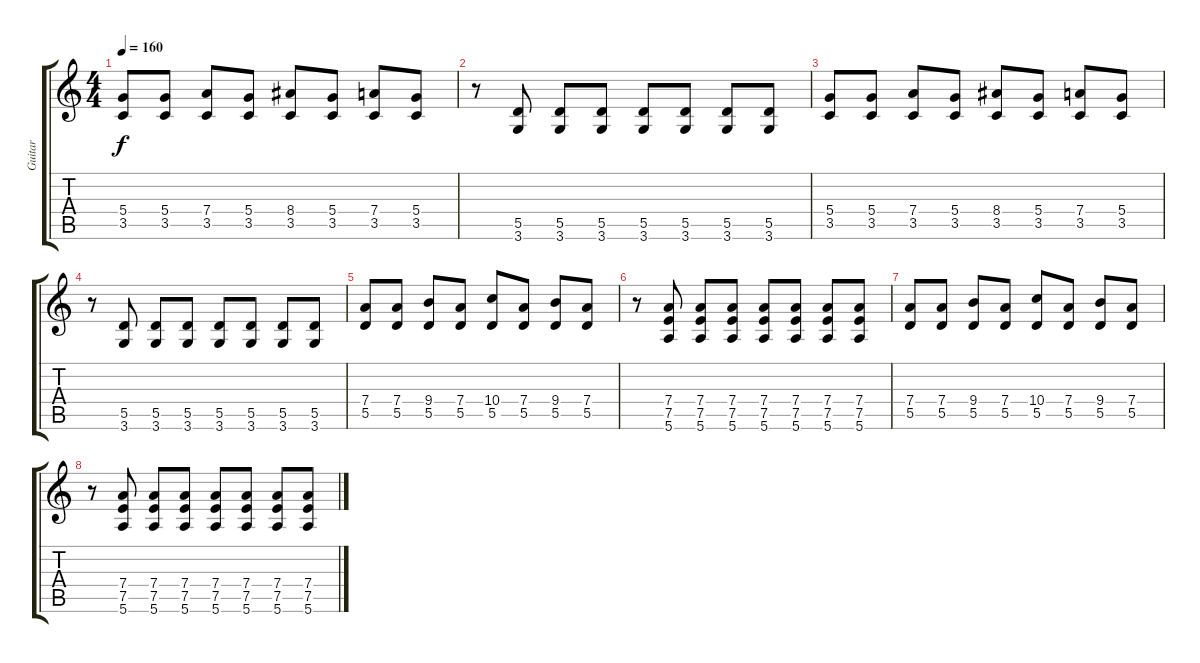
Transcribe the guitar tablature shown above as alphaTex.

\track ("Guitar" "Guitar") {instrument overdrivenguitar}
\staff {score tabs}
\tuning (E4 B3 G3 D3 A2 E2) {hide}
\ts (4 4)
\tempo 160
\clef g2
\ks c
(5.4 3.5).8{dy f} (5.4 3.5).8{volume 7} (7.4 3.5).8 (5.4 3.5).8 (8.4 3.5).8 (5.4 3.5).8 (7.4 3.5).8 (5.4 3.5).8 |
r.8 (5.5 3.6).8 (5.5 3.6).8 (5.5 3.6).8{volume 6} (5.5 3.6).8 (5.5 3.6).8 (5.5 3.6).8 (5.5 3.6).8 |
(5.4 3.5).8 (5.4 3.5).8 (7.4 3.5).8 (5.4 3.5).8 (8.4 3.5).8{volume 5} (5.4 3.5).8 (7.4 3.5).8 (5.4 3.5).8 |
r.8 (5.5 3.6).8 (5.5 3.6).8 (5.5 3.6).8 (5.5 3.6).8 (5.5 3.6).8{volume 4} (5.5 3.6).8 (5.5 3.6).8 |
(7.4 5.5).8 (7.4 5.5).8 (9.4 5.5).8 (7.4 5.5).8 (10.4 5.5).8 (7.4 5.5).8 (9.4 5.5).8{volume 3} (7.4 5.5).8 |
r.8 (7.4 7.5 5.6).8 (7.4 7.5 5.6).8 (7.4 7.5 5.6).8 (7.4 7.5 5.6).8 (7.4 7.5 5.6).8 (7.4 7.5 5.6).8 (7.4 7.5 5.6).8{volume 2} |
(7.4 5.5).8 (7.4 5.5).8 (9.4 5.5).8 (7.4 5.5).8 (10.4 5.5).8 (7.4 5.5).8 (9.4 5.5).8 (7.4 5.5).8 |
r.8{volume 1} (7.4 7.5 5.6).8 (7.4 7.5 5.6).8 (7.4 7.5 5.6).8 (7.4 7.5 5.6).8 (7.4 7.5 5.6).8 (7.4 7.5 5.6).8 (7.4 7.5 5.6).8
